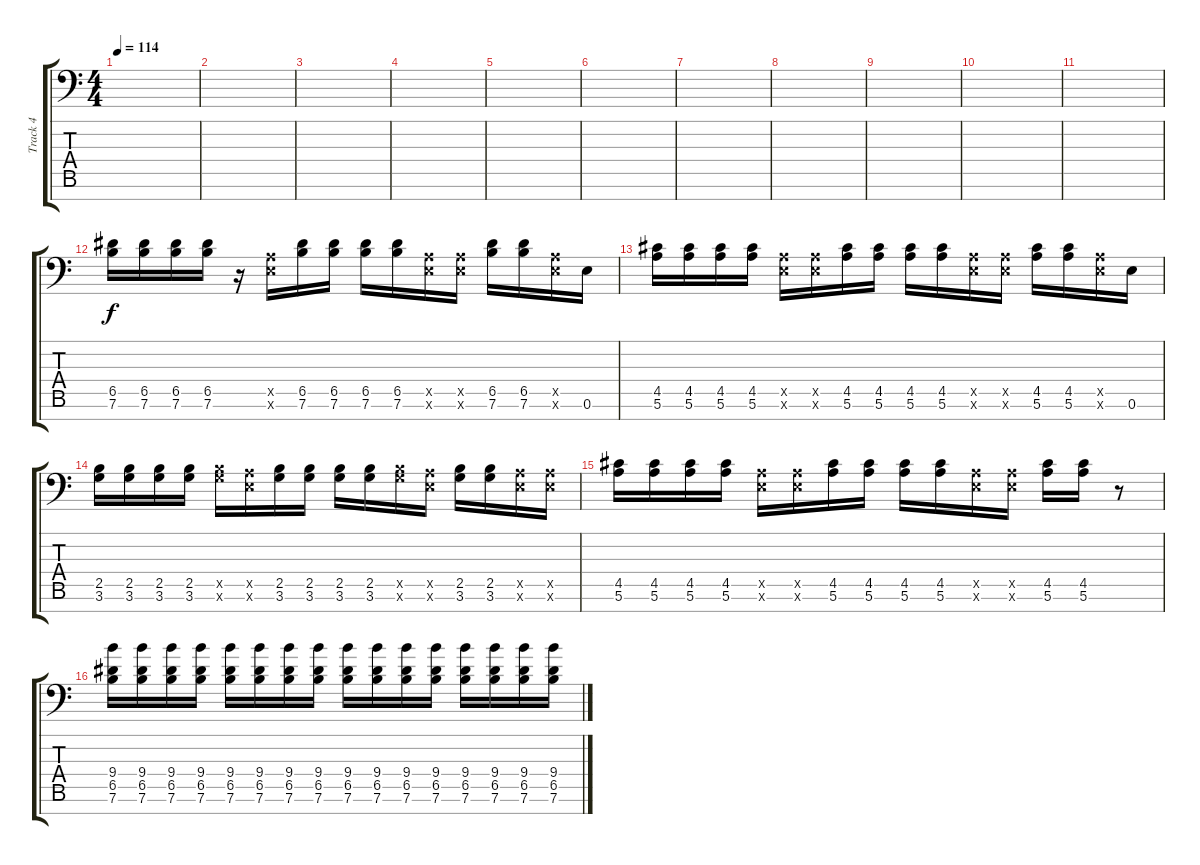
\track ("Track 4" "Track 4") {instrument electricguitarclean}
\staff {score tabs}
\tuning (E4 B3 G3 D3 A2 E2 C-1) {hide}
\ts (4 4)
\tempo 114
\clef f4
\ks c
|
|
|
|
|
|
|
|
|
|
|
(6.5 7.6).16 (6.5 7.6).16 (6.5 7.6).16 (6.5 7.6).16 r.16 (0.5{x} 0.6{x}).16 (6.5 7.6).16 (6.5 7.6).16 (6.5 7.6).16 (6.5 7.6).16 (0.5{x} 0.6{x}).16 (0.5{x} 0.6{x}).16 (6.5 7.6).16 (6.5 7.6).16 (0.5{x} 0.6{x}).16 0.6.16 |
(4.5 5.6).16 (4.5 5.6).16 (4.5 5.6).16 (4.5 5.6).16 (0.5{x} 0.6{x}).16 (0.5{x} 0.6{x}).16 (4.5 5.6).16 (4.5 5.6).16 (4.5 5.6).16 (4.5 5.6).16 (0.5{x} 0.6{x}).16 (0.5{x} 0.6{x}).16 (4.5 5.6).16 (4.5 5.6).16 (0.5{x} 0.6{x}).16 0.6.16 |
(2.5 3.6).16 (2.5 3.6).16 (2.5 3.6).16 (2.5 3.6).16 (2.5{x} 3.6{x}).16 (0.5{x} 0.6{x}).16 (2.5 3.6).16 (2.5 3.6).16 (2.5 3.6).16 (2.5 3.6).16 (2.5{x} 3.6{x}).16 (0.5{x} 0.6{x}).16 (2.5 3.6).16 (2.5 3.6).16 (0.5{x} 0.6{x}).16 (0.5{x} 0.6{x}).16 |
(4.5 5.6).16 (4.5 5.6).16 (4.5 5.6).16 (4.5 5.6).16 (0.5{x} 0.6{x}).16 (0.5{x} 0.6{x}).16 (4.5 5.6).16 (4.5 5.6).16 (4.5 5.6).16 (4.5 5.6).16 (0.5{x} 0.6{x}).16 (0.5{x} 0.6{x}).16 (4.5 5.6).16 (4.5 5.6).16 r.8 |
(9.4 6.5 7.6).16 (9.4 6.5 7.6).16 (9.4 6.5 7.6).16 (9.4 6.5 7.6).16 (9.4 6.5 7.6).16 (9.4 6.5 7.6).16 (9.4 6.5 7.6).16 (9.4 6.5 7.6).16 (9.4 6.5 7.6).16 (9.4 6.5 7.6).16 (9.4 6.5 7.6).16 (9.4 6.5 7.6).16 (9.4 6.5 7.6).16 (9.4 6.5 7.6).16 (9.4 6.5 7.6).16 (9.4 6.5 7.6).16
